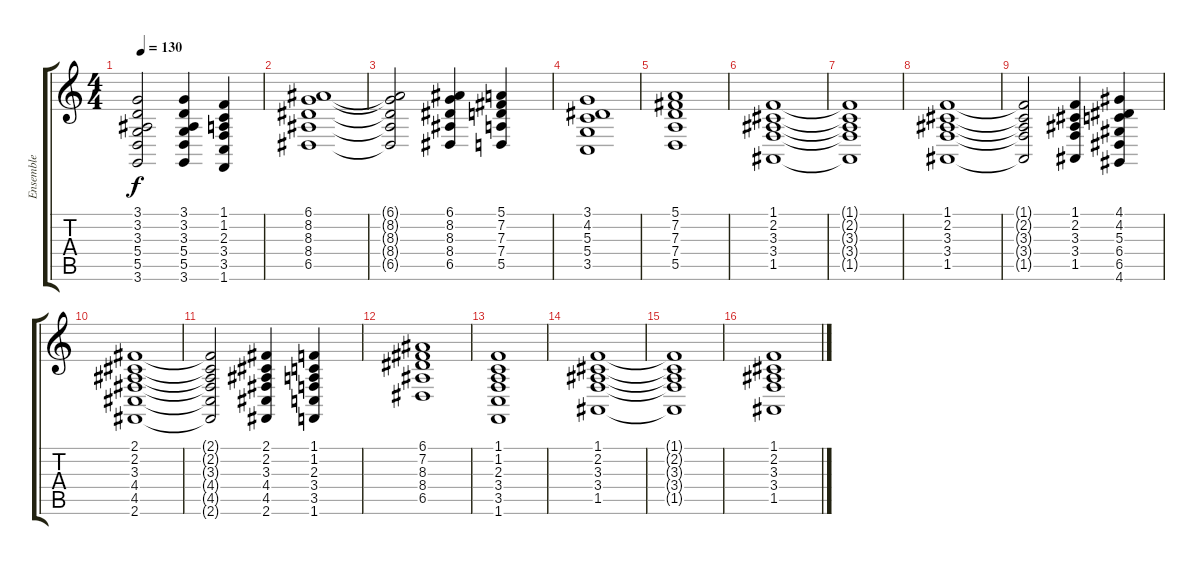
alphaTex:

\track ("Ensemble" "Ensemble") {instrument stringensemble1}
\staff {score tabs}
\tuning (E4 B3 G3 D3 A2 E2) {hide}
\ts (4 4)
\tempo 130
\clef g2
\ks c
(3.1{t} 3.2{t} 3.3{t} 5.4{t} 5.5{t} 3.6{t}).2{dy f} (3.1 3.2 3.3 5.4 5.5 3.6).4 (1.1 1.2 2.3 3.4 3.5 1.6).4 |
(6.1 8.2 8.3 8.4 6.5).1 |
(6.1{t} 8.2{t} 8.3{t} 8.4{t} 6.5{t}).2 (6.1 8.2 8.3 8.4 6.5).4 (5.1 7.2 7.3 7.4 5.5).4 |
(3.1 4.2 5.3 5.4 3.5).1 |
(5.1 7.2 7.3 7.4 5.5).1 |
\section ("" "")
(1.1 2.2 3.3 3.4 1.5).1 |
(1.1{t} 2.2{t} 3.3{t} 3.4{t} 1.5{t}).1 |
(1.1 2.2 3.3 3.4 1.5).1 |
(1.1{t} 2.2{t} 3.3{t} 3.4{t} 1.5{t}).2 (1.1 2.2 3.3 3.4 1.5).4 (4.1 4.2 5.3 6.4 6.5 4.6).4 |
(2.1 2.2 3.3 4.4 4.5 2.6).1 |
(2.1{t} 2.2{t} 3.3{t} 4.4{t} 4.5{t} 2.6{t}).2 (2.1 2.2 3.3 4.4 4.5 2.6).4 (1.1 1.2 2.3 3.4 3.5 1.6).4 |
(6.1 7.2 8.3 8.4 6.5).1 |
(1.1 1.2 2.3 3.4 3.5 1.6).1 |
(1.1 2.2 3.3 3.4 1.5).1 |
(1.1{t} 2.2{t} 3.3{t} 3.4{t} 1.5{t}).1 |
(1.1 2.2 3.3 3.4 1.5).1
